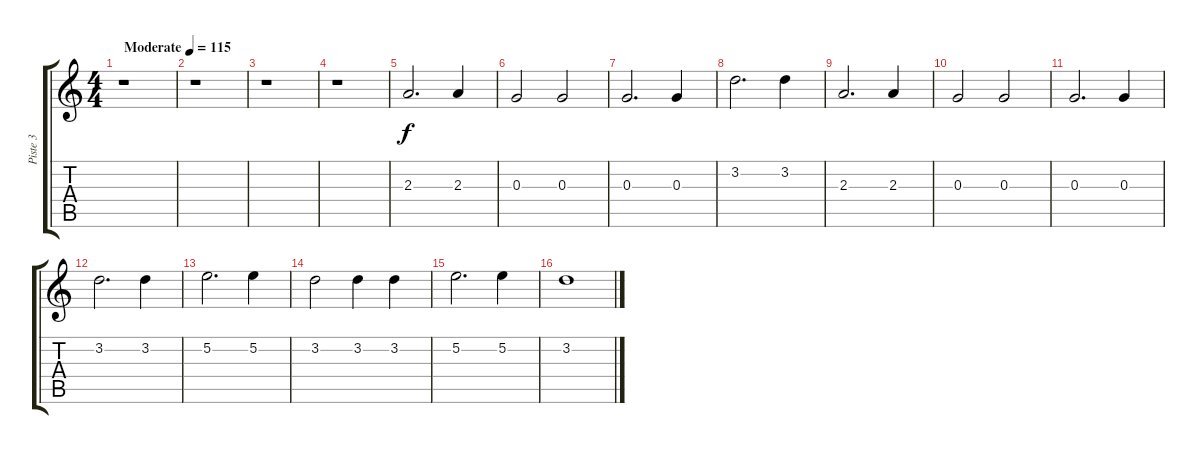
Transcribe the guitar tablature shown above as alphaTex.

\track ("Piste 3" "Piste 3") {instrument overdrivenguitar}
\staff {score tabs}
\tuning (E4 B3 G3 D3 A2 E2) {hide}
\ts (4 4)
\tempo (115 "Moderate")
\clef g2
\ks c
r.1{dy f instrument overdrivenguitar} |
r.1 |
r.1 |
r.1 |
2.3.2{d instrument electricguitarclean} 2.3.4 |
0.3.2 0.3.2 |
0.3.2{d instrument overdrivenguitar} 0.3.4 |
3.2.2{d instrument electricguitarclean} 3.2.4 |
2.3.2{d} 2.3.4 |
0.3.2 0.3.2 |
0.3.2{d instrument overdrivenguitar} 0.3.4 |
3.2.2{d instrument electricguitarclean} 3.2.4 |
5.2.2{d instrument overdrivenguitar} 5.2.4 |
3.2.2{instrument electricguitarclean} 3.2.4 3.2.4 |
5.2.2{d instrument overdrivenguitar} 5.2.4 |
3.2.1
